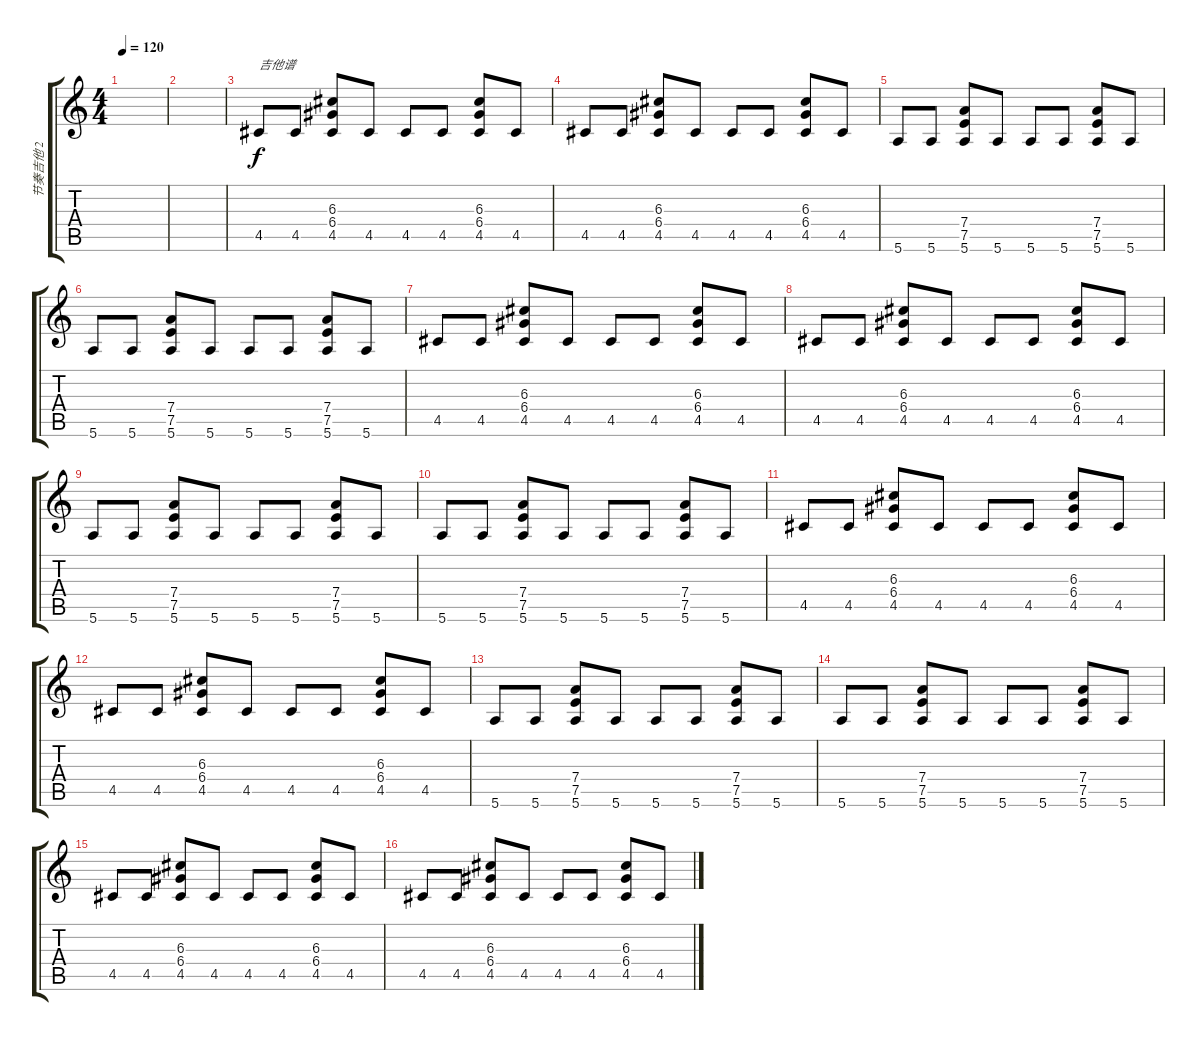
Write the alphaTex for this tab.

\track ("节奏吉他 2" "节奏吉他 2") {instrument overdrivenguitar}
\staff {score tabs}
\tuning (E4 B3 G3 D3 A2 E2) {hide}
\ts (4 4)
\tempo 120
\clef g2
\ks c
|
|
4.5.8{txt "吉他谱"} 4.5.8 (6.3 6.4 4.5).8 4.5.8 4.5.8 4.5.8 (6.3 6.4 4.5).8 4.5.8 |
4.5.8 4.5.8 (6.3 6.4 4.5).8 4.5.8 4.5.8 4.5.8 (6.3 6.4 4.5).8 4.5.8 |
5.6.8 5.6.8 (7.4 7.5 5.6).8 5.6.8 5.6.8 5.6.8 (7.4 7.5 5.6).8 5.6.8 |
5.6.8 5.6.8 (7.4 7.5 5.6).8 5.6.8 5.6.8 5.6.8 (7.4 7.5 5.6).8 5.6.8 |
4.5.8 4.5.8 (6.3 6.4 4.5).8 4.5.8 4.5.8 4.5.8 (6.3 6.4 4.5).8 4.5.8 |
4.5.8 4.5.8 (6.3 6.4 4.5).8 4.5.8 4.5.8 4.5.8 (6.3 6.4 4.5).8 4.5.8 |
5.6.8 5.6.8 (7.4 7.5 5.6).8 5.6.8 5.6.8 5.6.8 (7.4 7.5 5.6).8 5.6.8 |
5.6.8 5.6.8 (7.4 7.5 5.6).8 5.6.8 5.6.8 5.6.8 (7.4 7.5 5.6).8 5.6.8 |
4.5.8 4.5.8 (6.3 6.4 4.5).8 4.5.8 4.5.8 4.5.8 (6.3 6.4 4.5).8 4.5.8 |
4.5.8 4.5.8 (6.3 6.4 4.5).8 4.5.8 4.5.8 4.5.8 (6.3 6.4 4.5).8 4.5.8 |
5.6.8 5.6.8 (7.4 7.5 5.6).8 5.6.8 5.6.8 5.6.8 (7.4 7.5 5.6).8 5.6.8 |
5.6.8 5.6.8 (7.4 7.5 5.6).8 5.6.8 5.6.8 5.6.8 (7.4 7.5 5.6).8 5.6.8 |
4.5.8 4.5.8 (6.3 6.4 4.5).8 4.5.8 4.5.8 4.5.8 (6.3 6.4 4.5).8 4.5.8 |
4.5.8 4.5.8 (6.3 6.4 4.5).8 4.5.8 4.5.8 4.5.8 (6.3 6.4 4.5).8 4.5.8
